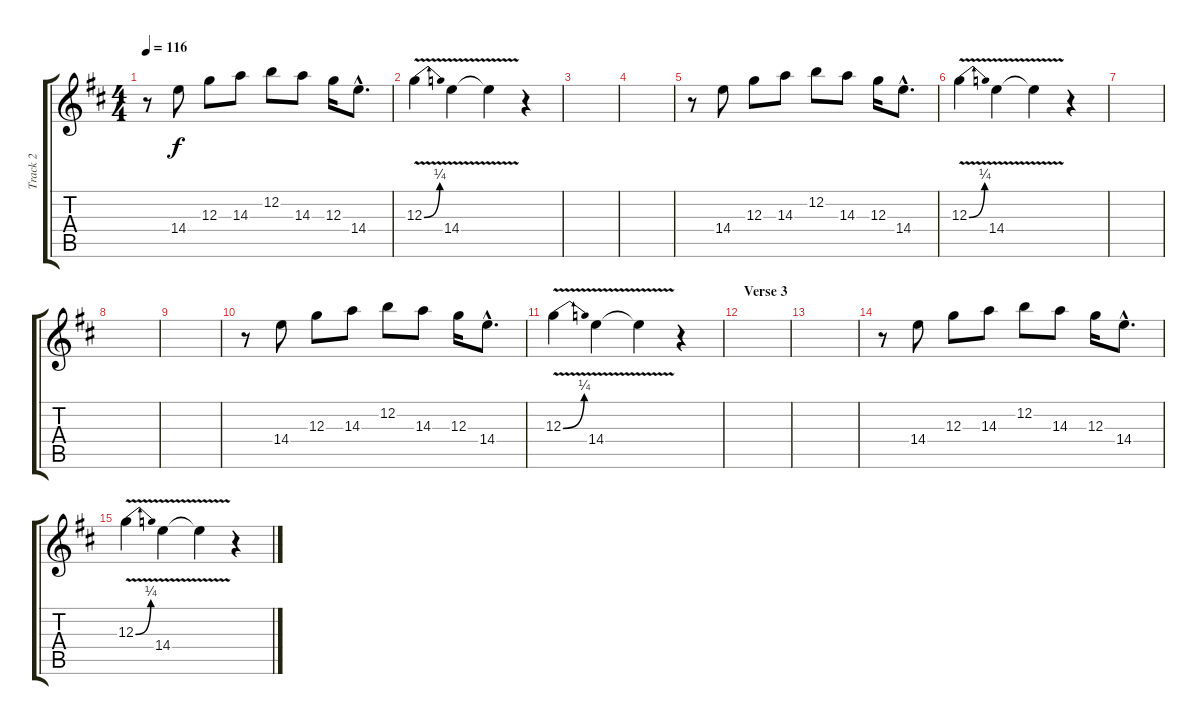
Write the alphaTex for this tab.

\track ("Track 2" "Track 2") {instrument overdrivenguitar}
\staff {score tabs}
\tuning (E4 B3 G3 D3 A2 E2) {hide}
\ts (4 4)
\tempo 116
\clef g2
\ks d
r.8{dy f} 14.4.8 12.3.8 14.3.8 12.2.8 14.3.8 12.3.16 14.4{hac}.8{d} |
12.3{be (bend 0 0 60 1) v}.4 14.4{v}.4 14.4{t}.4 r.4 |
|
|
r.8 14.4.8 12.3.8 14.3.8 12.2.8 14.3.8 12.3.16 14.4{hac}.8{d} |
12.3{be (bend 0 0 60 1) v}.4 14.4{v}.4 14.4{t}.4 r.4 |
|
|
|
r.8 14.4.8 12.3.8 14.3.8 12.2.8 14.3.8 12.3.16 14.4{hac}.8{d} |
12.3{be (bend 0 0 60 1) v}.4 14.4{v}.4 14.4{t}.4 r.4 |
\section ("" "Verse 3")
|
|
r.8 14.4.8 12.3.8 14.3.8 12.2.8 14.3.8 12.3.16 14.4{hac}.8{d} |
12.3{be (bend 0 0 60 1) v}.4 14.4{v}.4 14.4{t}.4 r.4
